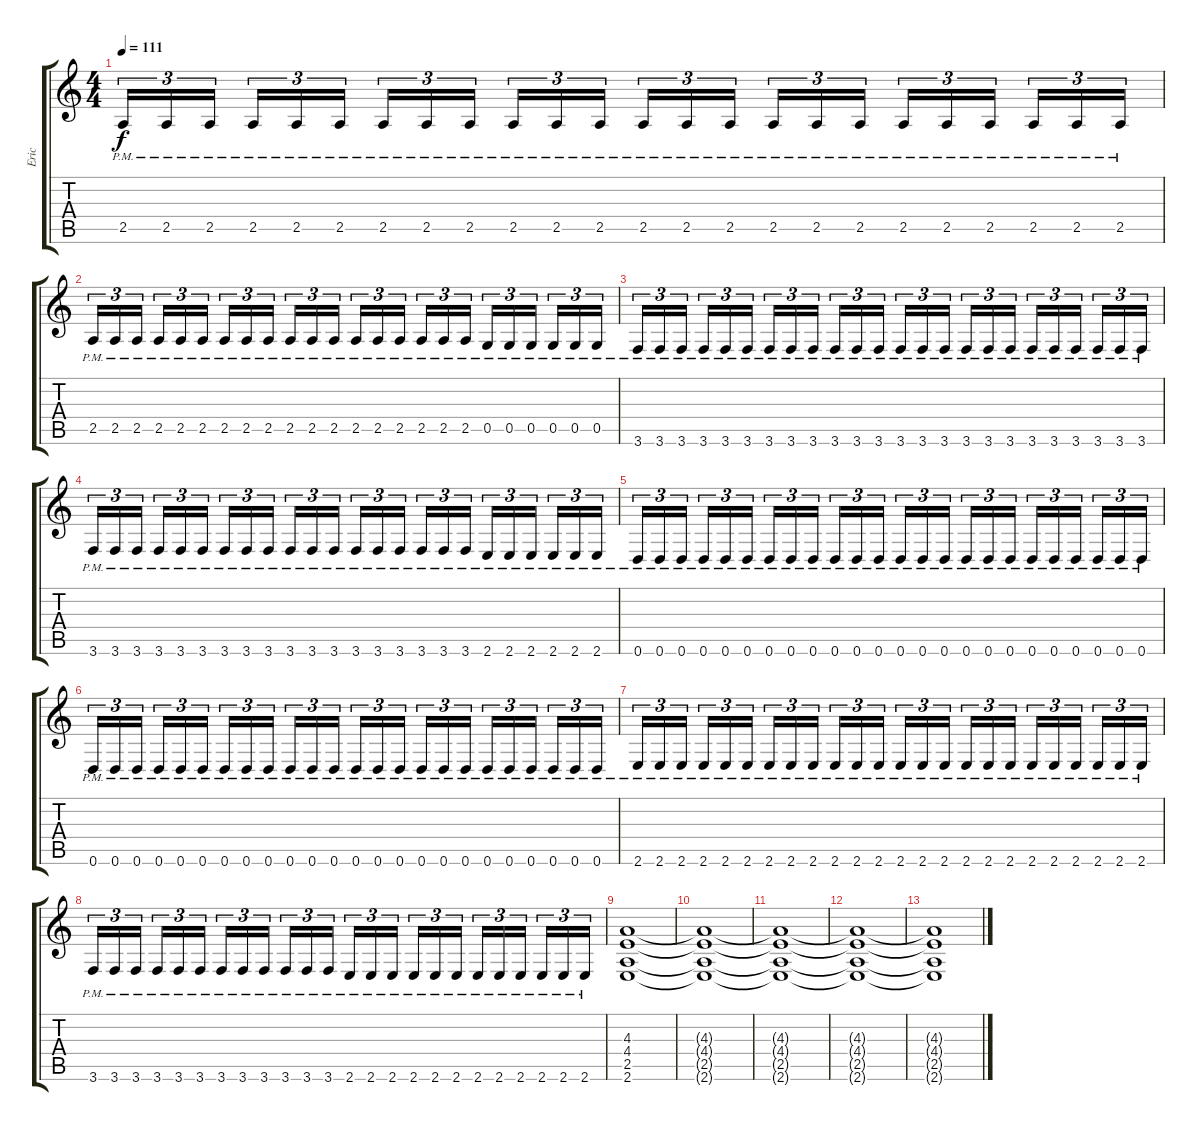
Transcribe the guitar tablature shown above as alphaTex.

\track ("Eric" "Eric") {instrument distortionguitar}
\staff {score tabs}
\tuning (D4 A3 F3 C3 G2 D2) {hide}
\ts (4 4)
\tempo 111
\clef g2
\ks c
2.5{pm}.16{tu (3 2) dy f} 2.5{pm}.16{tu (3 2)} 2.5{pm}.16{tu (3 2)} 2.5{pm}.16{tu (3 2)} 2.5{pm}.16{tu (3 2)} 2.5{pm}.16{tu (3 2)} 2.5{pm}.16{tu (3 2)} 2.5{pm}.16{tu (3 2)} 2.5{pm}.16{tu (3 2)} 2.5{pm}.16{tu (3 2)} 2.5{pm}.16{tu (3 2)} 2.5{pm}.16{tu (3 2)} 2.5{pm}.16{tu (3 2)} 2.5{pm}.16{tu (3 2)} 2.5{pm}.16{tu (3 2)} 2.5{pm}.16{tu (3 2)} 2.5{pm}.16{tu (3 2)} 2.5{pm}.16{tu (3 2)} 2.5{pm}.16{tu (3 2)} 2.5{pm}.16{tu (3 2)} 2.5{pm}.16{tu (3 2)} 2.5{pm}.16{tu (3 2)} 2.5{pm}.16{tu (3 2)} 2.5{pm}.16{tu (3 2)} |
2.5{pm}.16{tu (3 2)} 2.5{pm}.16{tu (3 2)} 2.5{pm}.16{tu (3 2)} 2.5{pm}.16{tu (3 2)} 2.5{pm}.16{tu (3 2)} 2.5{pm}.16{tu (3 2)} 2.5{pm}.16{tu (3 2)} 2.5{pm}.16{tu (3 2)} 2.5{pm}.16{tu (3 2)} 2.5{pm}.16{tu (3 2)} 2.5{pm}.16{tu (3 2)} 2.5{pm}.16{tu (3 2)} 2.5{pm}.16{tu (3 2)} 2.5{pm}.16{tu (3 2)} 2.5{pm}.16{tu (3 2)} 2.5{pm}.16{tu (3 2)} 2.5{pm}.16{tu (3 2)} 2.5{pm}.16{tu (3 2)} 0.5{pm}.16{tu (3 2)} 0.5{pm}.16{tu (3 2)} 0.5{pm}.16{tu (3 2)} 0.5{pm}.16{tu (3 2)} 0.5{pm}.16{tu (3 2)} 0.5{pm}.16{tu (3 2)} |
3.6{pm}.16{tu (3 2)} 3.6{pm}.16{tu (3 2)} 3.6{pm}.16{tu (3 2)} 3.6{pm}.16{tu (3 2)} 3.6{pm}.16{tu (3 2)} 3.6{pm}.16{tu (3 2)} 3.6{pm}.16{tu (3 2)} 3.6{pm}.16{tu (3 2)} 3.6{pm}.16{tu (3 2)} 3.6{pm}.16{tu (3 2)} 3.6{pm}.16{tu (3 2)} 3.6{pm}.16{tu (3 2)} 3.6{pm}.16{tu (3 2)} 3.6{pm}.16{tu (3 2)} 3.6{pm}.16{tu (3 2)} 3.6{pm}.16{tu (3 2)} 3.6{pm}.16{tu (3 2)} 3.6{pm}.16{tu (3 2)} 3.6{pm}.16{tu (3 2)} 3.6{pm}.16{tu (3 2)} 3.6{pm}.16{tu (3 2)} 3.6{pm}.16{tu (3 2)} 3.6{pm}.16{tu (3 2)} 3.6{pm}.16{tu (3 2)} |
3.6{pm}.16{tu (3 2)} 3.6{pm}.16{tu (3 2)} 3.6{pm}.16{tu (3 2)} 3.6{pm}.16{tu (3 2)} 3.6{pm}.16{tu (3 2)} 3.6{pm}.16{tu (3 2)} 3.6{pm}.16{tu (3 2)} 3.6{pm}.16{tu (3 2)} 3.6{pm}.16{tu (3 2)} 3.6{pm}.16{tu (3 2)} 3.6{pm}.16{tu (3 2)} 3.6{pm}.16{tu (3 2)} 3.6{pm}.16{tu (3 2)} 3.6{pm}.16{tu (3 2)} 3.6{pm}.16{tu (3 2)} 3.6{pm}.16{tu (3 2)} 3.6{pm}.16{tu (3 2)} 3.6{pm}.16{tu (3 2)} 2.6{pm}.16{tu (3 2)} 2.6{pm}.16{tu (3 2)} 2.6{pm}.16{tu (3 2)} 2.6{pm}.16{tu (3 2)} 2.6{pm}.16{tu (3 2)} 2.6{pm}.16{tu (3 2)} |
0.6{pm}.16{tu (3 2)} 0.6{pm}.16{tu (3 2)} 0.6{pm}.16{tu (3 2)} 0.6{pm}.16{tu (3 2)} 0.6{pm}.16{tu (3 2)} 0.6{pm}.16{tu (3 2)} 0.6{pm}.16{tu (3 2)} 0.6{pm}.16{tu (3 2)} 0.6{pm}.16{tu (3 2)} 0.6{pm}.16{tu (3 2)} 0.6{pm}.16{tu (3 2)} 0.6{pm}.16{tu (3 2)} 0.6{pm}.16{tu (3 2)} 0.6{pm}.16{tu (3 2)} 0.6{pm}.16{tu (3 2)} 0.6{pm}.16{tu (3 2)} 0.6{pm}.16{tu (3 2)} 0.6{pm}.16{tu (3 2)} 0.6{pm}.16{tu (3 2)} 0.6{pm}.16{tu (3 2)} 0.6{pm}.16{tu (3 2)} 0.6{pm}.16{tu (3 2)} 0.6{pm}.16{tu (3 2)} 0.6{pm}.16{tu (3 2)} |
0.6{pm}.16{tu (3 2)} 0.6{pm}.16{tu (3 2)} 0.6{pm}.16{tu (3 2)} 0.6{pm}.16{tu (3 2)} 0.6{pm}.16{tu (3 2)} 0.6{pm}.16{tu (3 2)} 0.6{pm}.16{tu (3 2)} 0.6{pm}.16{tu (3 2)} 0.6{pm}.16{tu (3 2)} 0.6{pm}.16{tu (3 2)} 0.6{pm}.16{tu (3 2)} 0.6{pm}.16{tu (3 2)} 0.6{pm}.16{tu (3 2)} 0.6{pm}.16{tu (3 2)} 0.6{pm}.16{tu (3 2)} 0.6{pm}.16{tu (3 2)} 0.6{pm}.16{tu (3 2)} 0.6{pm}.16{tu (3 2)} 0.6{pm}.16{tu (3 2)} 0.6{pm}.16{tu (3 2)} 0.6{pm}.16{tu (3 2)} 0.6{pm}.16{tu (3 2)} 0.6{pm}.16{tu (3 2)} 0.6{pm}.16{tu (3 2)} |
2.6{pm}.16{tu (3 2)} 2.6{pm}.16{tu (3 2)} 2.6{pm}.16{tu (3 2)} 2.6{pm}.16{tu (3 2)} 2.6{pm}.16{tu (3 2)} 2.6{pm}.16{tu (3 2)} 2.6{pm}.16{tu (3 2)} 2.6{pm}.16{tu (3 2)} 2.6{pm}.16{tu (3 2)} 2.6{pm}.16{tu (3 2)} 2.6{pm}.16{tu (3 2)} 2.6{pm}.16{tu (3 2)} 2.6{pm}.16{tu (3 2)} 2.6{pm}.16{tu (3 2)} 2.6{pm}.16{tu (3 2)} 2.6{pm}.16{tu (3 2)} 2.6{pm}.16{tu (3 2)} 2.6{pm}.16{tu (3 2)} 2.6{pm}.16{tu (3 2)} 2.6{pm}.16{tu (3 2)} 2.6{pm}.16{tu (3 2)} 2.6{pm}.16{tu (3 2)} 2.6{pm}.16{tu (3 2)} 2.6{pm}.16{tu (3 2)} |
3.6{pm}.16{tu (3 2)} 3.6{pm}.16{tu (3 2)} 3.6{pm}.16{tu (3 2)} 3.6{pm}.16{tu (3 2)} 3.6{pm}.16{tu (3 2)} 3.6{pm}.16{tu (3 2)} 3.6{pm}.16{tu (3 2)} 3.6{pm}.16{tu (3 2)} 3.6{pm}.16{tu (3 2)} 3.6{pm}.16{tu (3 2)} 3.6{pm}.16{tu (3 2)} 3.6{pm}.16{tu (3 2)} 2.6{pm}.16{tu (3 2)} 2.6{pm}.16{tu (3 2)} 2.6{pm}.16{tu (3 2)} 2.6{pm}.16{tu (3 2)} 2.6{pm}.16{tu (3 2)} 2.6{pm}.16{tu (3 2)} 2.6{pm}.16{tu (3 2)} 2.6{pm}.16{tu (3 2)} 2.6{pm}.16{tu (3 2)} 2.6{pm}.16{tu (3 2)} 2.6{pm}.16{tu (3 2)} 2.6{pm}.16{tu (3 2)} |
(4.3 4.4 2.5 2.6).1 |
(4.3{t} 4.4{t} 2.5{t} 2.6{t}).1 |
(4.3{t} 4.4{t} 2.5{t} 2.6{t}).1 |
(4.3{t} 4.4{t} 2.5{t} 2.6{t}).1 |
(4.3{t} 4.4{t} 2.5{t} 2.6{t}).1
